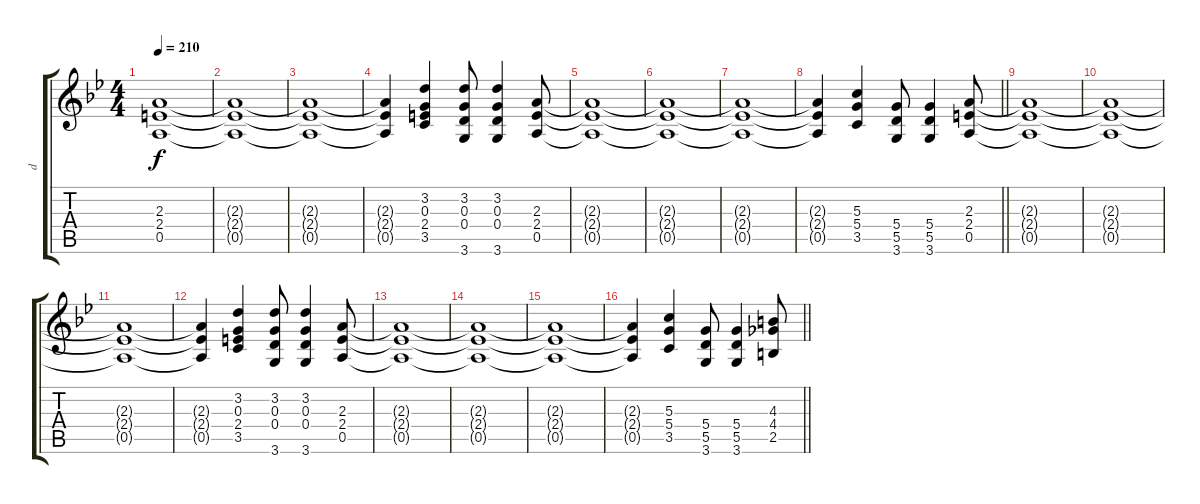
\track ("d" "d") {instrument distortionguitar}
\staff {score tabs}
\tuning (E4 B3 G3 D3 A2 E2) {hide}
\ts (4 4)
\section ("" " ")
\tempo 210
\clef g2
\ks bb
(2.3{t} 2.4{t} 0.5{t}).1{dy f} |
(2.3{t} 2.4{t} 0.5{t}).1 |
(2.3{t} 2.4{t} 0.5{t}).1 |
(2.3{t} 2.4{t} 0.5{t}).4 (3.2 0.3 2.4 3.5).4 (3.2 0.3 0.4 3.6).8 (3.2 0.3 0.4 3.6).4 (2.3 2.4 0.5).8 |
(2.3{t} 2.4{t} 0.5{t}).1 |
(2.3{t} 2.4{t} 0.5{t}).1 |
(2.3{t} 2.4{t} 0.5{t}).1 |
\barLineRight lightlight
(2.3{t} 2.4{t} 0.5{t}).4 (5.3 5.4 3.5).4 (5.4 5.5 3.6).8 (5.4 5.5 3.6).4 (2.3 2.4 0.5).8 |
\section ("" " ")
(2.3{t} 2.4{t} 0.5{t}).1 |
(2.3{t} 2.4{t} 0.5{t}).1 |
(2.3{t} 2.4{t} 0.5{t}).1 |
(2.3{t} 2.4{t} 0.5{t}).4 (3.2 0.3 2.4 3.5).4 (3.2 0.3 0.4 3.6).8 (3.2 0.3 0.4 3.6).4 (2.3 2.4 0.5).8 |
(2.3{t} 2.4{t} 0.5{t}).1 |
(2.3{t} 2.4{t} 0.5{t}).1 |
(2.3{t} 2.4{t} 0.5{t}).1 |
\barLineRight lightlight
(2.3{t} 2.4{t} 0.5{t}).4 (5.3 5.4 3.5).4 (5.4 5.5 3.6).8 (5.4 5.5 3.6).4 (4.3 4.4 2.5).8
